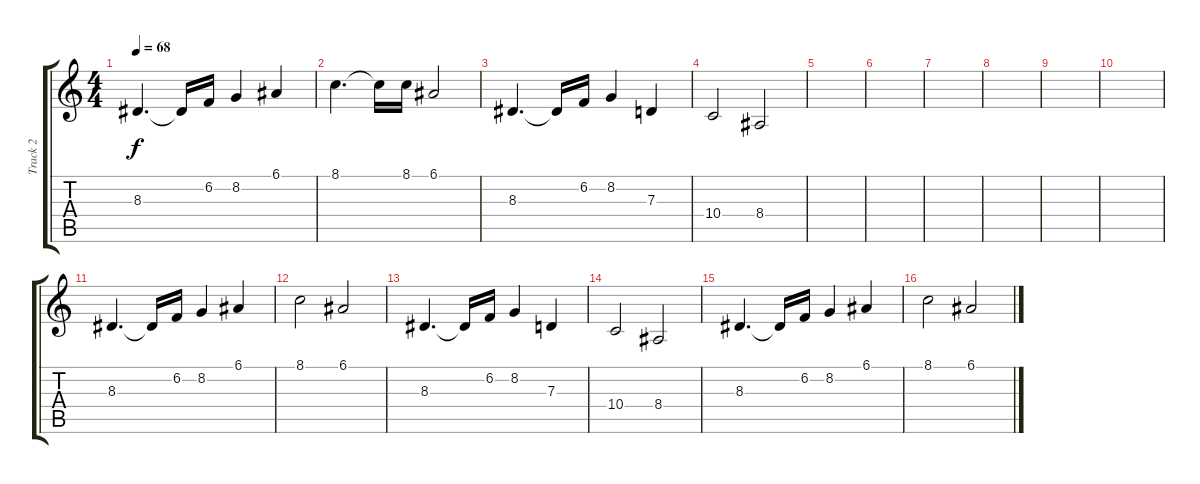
\track ("Track 2" "Track 2") {instrument rockorgan}
\staff {score tabs}
\tuning (E4 B3 G3 D3 A2 E2) {hide}
\ts (4 4)
\tempo 68
\clef g2
\ks c
8.3.4{d dy f} 8.3{t}.16 6.2.16 8.2.4 6.1.4 |
8.1.4{d} 8.1{t}.16 8.1.16 6.1.2 |
8.3.4{d} 8.3{t}.16 6.2.16 8.2.4 7.3.4 |
10.4.2 8.4.2 |
|
|
|
|
|
|
8.3.4{d} 8.3{t}.16 6.2.16 8.2.4 6.1.4 |
8.1.2 6.1.2 |
8.3.4{d} 8.3{t}.16 6.2.16 8.2.4 7.3.4 |
10.4.2 8.4.2 |
8.3.4{d} 8.3{t}.16 6.2.16 8.2.4 6.1.4 |
8.1.2 6.1.2
